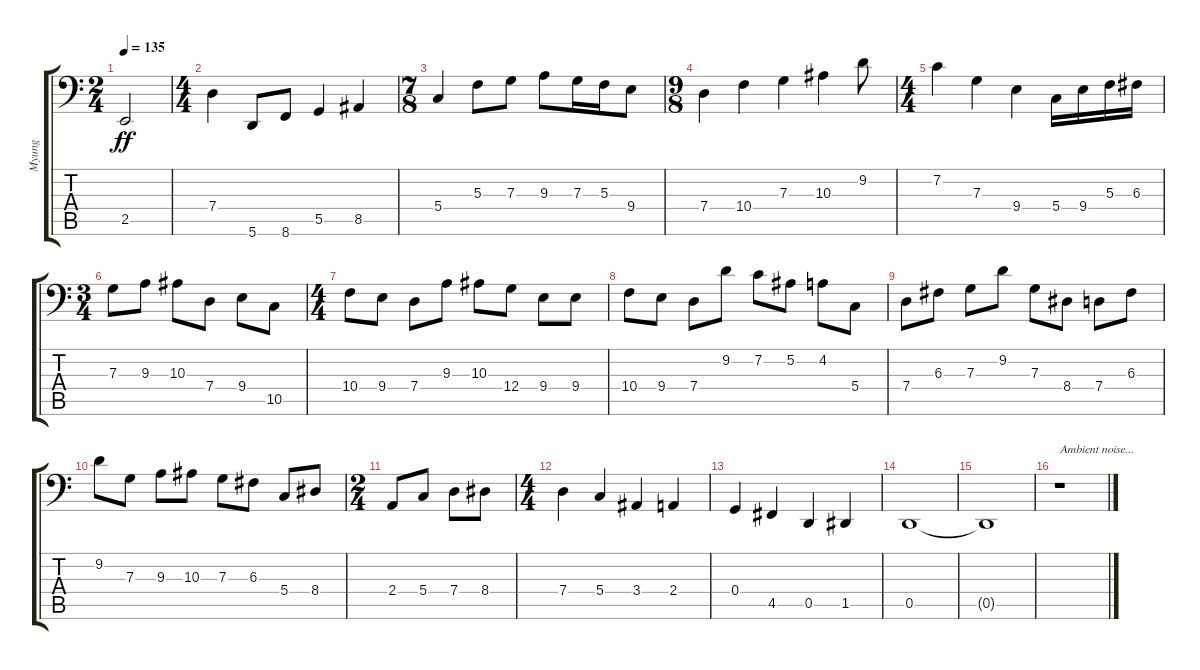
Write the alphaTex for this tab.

\track ("Myung" "Myung") {instrument electricbassfinger}
\staff {score tabs}
\tuning (Bb2 F2 C2 G1 D1 A0) {hide}
\ts (2 4)
\tempo 135
\clef f4
\ks c
2.5.2{dy ff} |
\ts (4 4)
7.4.4 5.6.8 8.6.8 5.5.4 8.5.4 |
\ts (7 8)
5.4.4 5.3.8 7.3.8 9.3.8 7.3.16 5.3.16 9.4.8 |
\ts (9 8)
7.4.4 10.4.4 7.3.4 10.3.4 9.2.8 |
\ts (4 4)
7.2.4 7.3.4 9.4.4 5.4.16 9.4.16 5.3.16 6.3.16 |
\ts (3 4)
7.3.8 9.3.8 10.3.8 7.4.8 9.4.8 10.5.8 |
\ts (4 4)
10.4.8 9.4.8 7.4.8 9.3.8 10.3.8 12.4.8 9.4.8 9.4.8 |
10.4.8 9.4.8 7.4.8 9.2.8 7.2.8 5.2.8 4.2.8 5.4.8 |
7.4.8 6.3.8 7.3.8 9.2.8 7.3.8 8.4.8 7.4.8 6.3.8 |
9.2.8 7.3.8 9.3.8 10.3.8 7.3.8 6.3.8 5.4.8 8.4.8 |
\ts (2 4)
2.4.8 5.4.8 7.4.8 8.4.8 |
\ts (4 4)
7.4.4 5.4.4 3.4.4 2.4.4 |
0.4.4 4.5.4 0.5.4 1.5.4 |
0.5.1 |
0.5{t}.1 |
r.1{txt "Ambient noise..."}
